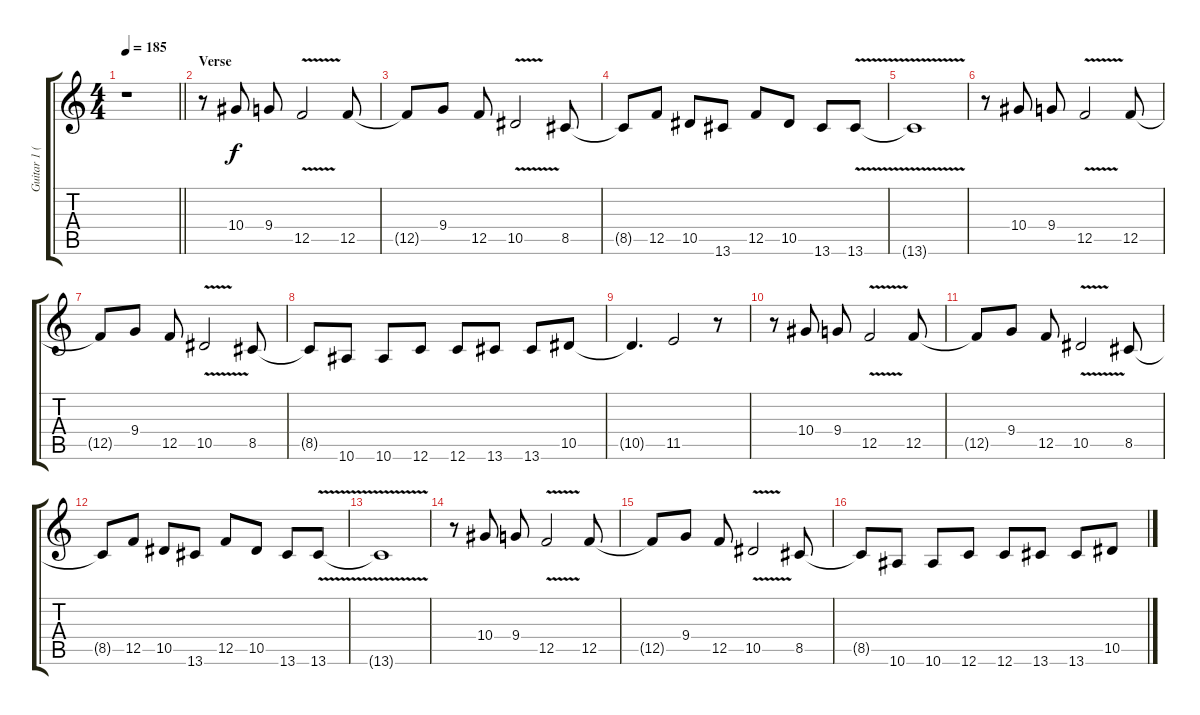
\track ("Guitar 1 (Lead)" "Guitar 1 (") {instrument distortionguitar}
\staff {score tabs}
\tuning (C4 G3 Eb3 Bb2 F2 C2) {hide}
\ts (4 4)
\tempo 185
\clef g2
\barLineRight lightlight
\ks c
r.1{dy f} |
\section ("" "Verse")
r.8 10.4.8 9.4.8 12.5{v}.2 12.5.8 |
12.5{t}.8 9.4.8 12.5.8 10.5{v}.2 8.5.8 |
8.5{t}.8 12.5.8 10.5.8 13.6.8 12.5.8 10.5.8 13.6.8 13.6{v}.8 |
13.6{t}.1 |
r.8 10.4.8 9.4.8 12.5{v}.2 12.5.8 |
12.5{t}.8 9.4.8 12.5.8 10.5{v}.2 8.5.8 |
8.5{t}.8 10.6.8 10.6.8 12.6.8 12.6.8 13.6.8 13.6.8 10.5.8 |
10.5{t}.4{d} 11.5.2 r.8 |
r.8{balance 2} 10.4.8 9.4.8 12.5{v}.2 12.5.8 |
12.5{t}.8 9.4.8 12.5.8 10.5{v}.2 8.5.8 |
8.5{t}.8 12.5.8 10.5.8 13.6.8 12.5.8 10.5.8 13.6.8 13.6{v}.8 |
13.6{t}.1 |
r.8 10.4.8 9.4.8 12.5{v}.2 12.5.8 |
12.5{t}.8 9.4.8 12.5.8 10.5{v}.2 8.5.8 |
8.5{t}.8 10.6.8 10.6.8 12.6.8 12.6.8 13.6.8 13.6.8 10.5.8
